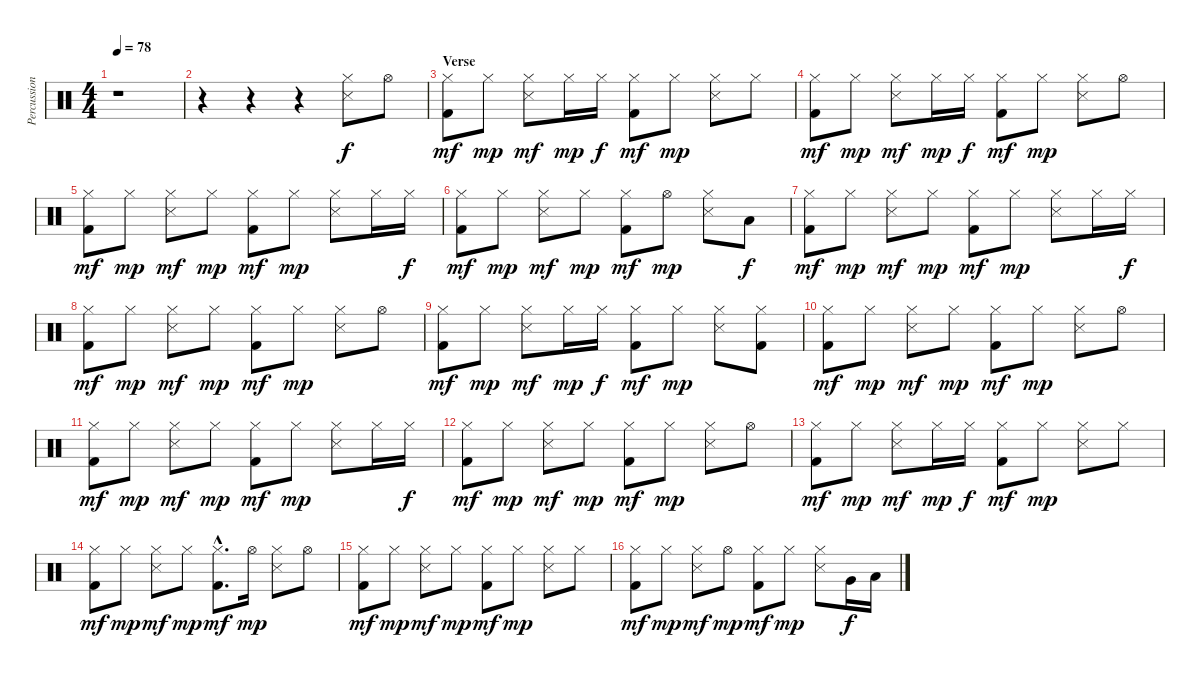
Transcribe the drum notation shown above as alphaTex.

\track ("Percussions" "Percussion") {instrument percussion}
\staff {score}
\articulation defaults
\ts (4 4)
\tempo 78
\clef neutral
\ks c
r.1{dy f} |
r.4 r.4 r.4 ("Hi-Hat (closed)" "Snare (side stick) 3").8 "Hi-Hat (open)".8 |
\section ("" "Verse")
("Hi-Hat (closed)" "Kick (hit) 2").8{dy mf} "Hi-Hat (closed)".8{dy mp} ("Hi-Hat (closed)" "Snare (side stick) 3").8{dy mf} "Hi-Hat (closed)".16{dy mp} "Hi-Hat (closed)".16{dy f} ("Hi-Hat (closed)" "Kick (hit) 2").8{dy mf} "Hi-Hat (closed)".8{dy mp} ("Hi-Hat (closed)" "Snare (side stick) 3").8 "Hi-Hat (closed)".8 |
("Hi-Hat (closed)" "Kick (hit) 2").8{dy mf} "Hi-Hat (closed)".8{dy mp} ("Hi-Hat (closed)" "Snare (side stick) 3").8{dy mf} "Hi-Hat (closed)".16{dy mp} "Hi-Hat (closed)".16{dy f} ("Hi-Hat (closed)" "Kick (hit) 2").8{dy mf} "Hi-Hat (closed)".8{dy mp} ("Hi-Hat (closed)" "Snare (side stick) 3").8 "Hi-Hat (open)".8 |
("Hi-Hat (closed)" "Kick (hit) 2").8{dy mf} "Hi-Hat (closed)".8{dy mp} ("Hi-Hat (closed)" "Snare (side stick) 3").8{dy mf} "Hi-Hat (closed)".8{dy mp} ("Hi-Hat (closed)" "Kick (hit) 2").8{dy mf} "Hi-Hat (closed)".8{dy mp} ("Hi-Hat (closed)" "Snare (side stick) 3").8 "Hi-Hat (closed)".16 "Hi-Hat (closed)".16{dy f} |
("Hi-Hat (closed)" "Kick (hit) 2").8{dy mf} "Hi-Hat (closed)".8{dy mp} ("Hi-Hat (closed)" "Snare (side stick) 3").8{dy mf} "Hi-Hat (closed)".8{dy mp} ("Hi-Hat (closed)" "Kick (hit) 2").8{dy mf} "Hi-Hat (open)".8{dy mp} ("Hi-Hat (closed)" "Snare (side stick) 3").8 "Low Floor Tom (hit)".8{dy f} |
("Hi-Hat (closed)" "Kick (hit) 2").8{dy mf} "Hi-Hat (closed)".8{dy mp} ("Hi-Hat (closed)" "Snare (side stick) 3").8{dy mf} "Hi-Hat (closed)".8{dy mp} ("Hi-Hat (closed)" "Kick (hit) 2").8{dy mf} "Hi-Hat (closed)".8{dy mp} ("Hi-Hat (closed)" "Snare (side stick) 3").8 "Hi-Hat (closed)".16 "Hi-Hat (closed)".16{dy f} |
("Hi-Hat (closed)" "Kick (hit) 2").8{dy mf} "Hi-Hat (closed)".8{dy mp} ("Hi-Hat (closed)" "Snare (side stick) 3").8{dy mf} "Hi-Hat (closed)".8{dy mp} ("Hi-Hat (closed)" "Kick (hit) 2").8{dy mf} "Hi-Hat (closed)".8{dy mp} ("Hi-Hat (closed)" "Snare (side stick) 3").8 "Hi-Hat (open)".8 |
("Hi-Hat (closed)" "Kick (hit) 2").8{dy mf} "Hi-Hat (closed)".8{dy mp} ("Hi-Hat (closed)" "Snare (side stick) 3").8{dy mf} "Hi-Hat (closed)".16{dy mp} "Hi-Hat (closed)".16{dy f} ("Hi-Hat (closed)" "Kick (hit) 2").8{dy mf} "Hi-Hat (closed)".8{dy mp} ("Hi-Hat (closed)" "Snare (side stick) 3").8 ("Hi-Hat (closed)" "Kick (hit) 2").8 |
("Hi-Hat (closed)" "Kick (hit) 2").8{dy mf} "Hi-Hat (closed)".8{dy mp} ("Hi-Hat (closed)" "Snare (side stick) 3").8{dy mf} "Hi-Hat (closed)".8{dy mp} ("Hi-Hat (closed)" "Kick (hit) 2").8{dy mf} "Hi-Hat (closed)".8{dy mp} ("Hi-Hat (closed)" "Snare (side stick) 3").8 "Hi-Hat (open)".8 |
("Hi-Hat (closed)" "Kick (hit) 2").8{dy mf} "Hi-Hat (closed)".8{dy mp} ("Hi-Hat (closed)" "Snare (side stick) 3").8{dy mf} "Hi-Hat (closed)".8{dy mp} ("Hi-Hat (closed)" "Kick (hit) 2").8{dy mf} "Hi-Hat (closed)".8{dy mp} ("Hi-Hat (closed)" "Snare (side stick) 3").8 "Hi-Hat (closed)".16 "Hi-Hat (closed)".16{dy f} |
("Hi-Hat (closed)" "Kick (hit) 2").8{dy mf} "Hi-Hat (closed)".8{dy mp} ("Hi-Hat (closed)" "Snare (side stick) 3").8{dy mf} "Hi-Hat (closed)".8{dy mp} ("Hi-Hat (closed)" "Kick (hit) 2").8{dy mf} "Hi-Hat (closed)".8{dy mp} ("Hi-Hat (closed)" "Snare (side stick) 3").8 "Hi-Hat (open)".8 |
("Hi-Hat (closed)" "Kick (hit) 2").8{dy mf} "Hi-Hat (closed)".8{dy mp} ("Hi-Hat (closed)" "Snare (side stick) 3").8{dy mf} "Hi-Hat (closed)".16{dy mp} "Hi-Hat (closed)".16{dy f} ("Hi-Hat (closed)" "Kick (hit) 2").8{dy mf} "Hi-Hat (closed)".8{dy mp} ("Hi-Hat (closed)" "Snare (side stick) 3").8 "Hi-Hat (closed)".8 |
("Hi-Hat (closed)" "Kick (hit) 2").8{dy mf} "Hi-Hat (closed)".8{dy mp} ("Hi-Hat (closed)" "Snare (side stick) 3").8{dy mf} "Hi-Hat (closed)".8{dy mp} ("Hi-Hat (closed)"{hac} "Kick (hit) 2").8{d dy mf} "Hi-Hat (open)".16{dy mp} ("Hi-Hat (closed)" "Snare (side stick) 3").8 "Hi-Hat (open)".8 |
("Hi-Hat (closed)" "Kick (hit) 2").8{dy mf} "Hi-Hat (closed)".8{dy mp} ("Hi-Hat (closed)" "Snare (side stick) 3").8{dy mf} "Hi-Hat (closed)".8{dy mp} ("Hi-Hat (closed)" "Kick (hit) 2").8{dy mf} "Hi-Hat (closed)".8{dy mp} ("Hi-Hat (closed)" "Snare (side stick) 3").8 "Hi-Hat (closed)".8 |
("Hi-Hat (closed)" "Kick (hit) 2").8{dy mf} "Hi-Hat (closed)".8{dy mp} ("Hi-Hat (closed)" "Snare (side stick) 3").8{dy mf} "Hi-Hat (open)".8{dy mp} ("Hi-Hat (closed)" "Kick (hit) 2").8{dy mf} "Hi-Hat (closed)".8{dy mp} ("Hi-Hat (closed)" "Snare (side stick) 3").8 "Very Low Tom (hit)".16{dy f} "Low Floor Tom (hit)".16
